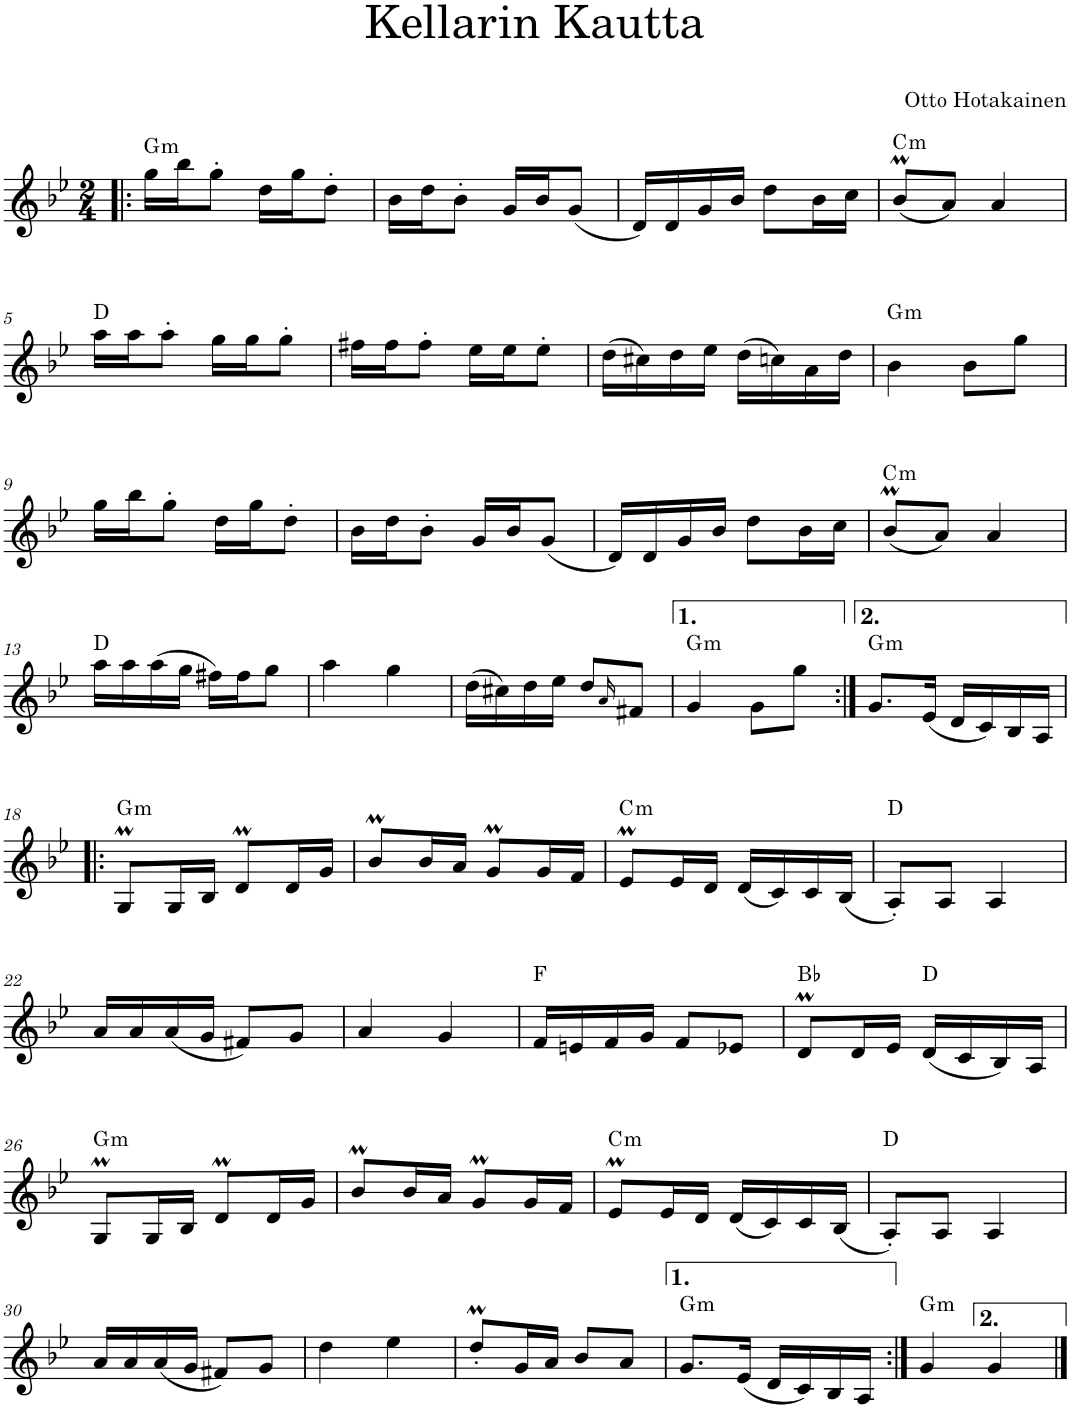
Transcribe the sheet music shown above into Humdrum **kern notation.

**kern	**harte
*part1	*part1
*staff1	*
*I"Piano	*
*I'Pno.	*
*clefG2	*
*k[b-e-]	*
*M2/4	*
=1!|:	=1!|:
!	!LO:H:kt=m
16gg\LL	G:min
16bb-\J	.
8gg'\J	.
16dd\LL	.
16gg\J	.
8dd'\J	.
=2	=2
16b-\LL	.
16dd\J	.
8b-'\J	.
16g/LL	.
16b-/J	.
(8g/J	.
=3	=3
16d/LL)	.
16d/	.
16g/	.
16b-/JJ	.
8dd\L	.
16b-\L	.
16cc\JJ	.
=4	=4
!	!LO:H:kt=m
(8b-M/L	C:min
8a/J)	.
4a/	.
!!LO:LB:g=z
=5	=5
16aa\LL	D:maj
16aa\J	.
8aa'\J	.
16gg\LL	.
16gg\J	.
8gg'\J	.
=6	=6
16ff#X\LL	.
16ff#\J	.
8ff#'\J	.
16ee-\LL	.
16ee-\J	.
8ee-'\J	.
=7	=7
(16dd\LL	.
16cc#X\)	.
16dd\	.
16ee-\JJ	.
(16dd\LL	.
16ccn\)	.
16a\	.
16dd\JJ	.
=8	=8
!	!LO:H:kt=m
4b-\	G:min
8b-\L	.
8gg\J	.
!!LO:LB:g=z
=9	=9
16gg\LL	.
16bb-\J	.
8gg'\J	.
16dd\LL	.
16gg\J	.
8dd'\J	.
=10	=10
16b-\LL	.
16dd\J	.
8b-'\J	.
16g/LL	.
16b-/J	.
(8g/J	.
=11	=11
16d/LL)	.
16d/	.
16g/	.
16b-/JJ	.
8dd\L	.
16b-\L	.
16cc\JJ	.
=12	=12
!	!LO:H:kt=m
(8b-M/L	C:min
8a/J)	.
4a/	.
!!LO:LB:g=z
=13	=13
16aa\LL	D:maj
16aa\	.
(16aa\	.
16gg\JJ	.
16ff#X\LL)	.
16ff#\J	.
8gg\J	.
=14	=14
4aa\	.
4gg\	.
=15	=15
(16dd\LL	.
16cc#X\)	.
16dd\	.
16ee-\JJ	.
8dd/L	.
16qa/	.
8f#X/J	.
=16	=16
!	!LO:H:kt=m
4g/	G:min
8g\L	.
8gg\J	.
=17:|!	=17:|!
!	!LO:H:kt=m
8.g/L	G:min
(16e-/Jk	.
16d/LL	.
16c/)	.
16B-/	.
16A/JJ	.
!!LO:LB:g=z
=18!|:	=18!|:
!	!LO:H:kt=m
8GM/L	G:min
16G/L	.
16B-/JJ	.
8dm/L	.
16d/L	.
16g/JJ	.
=19	=19
8b-M/L	.
16b-/L	.
16a/JJ	.
8gM/L	.
16g/L	.
16f/JJ	.
=20	=20
!	!LO:H:kt=m
8e-M/L	C:min
16e-/L	.
16d/JJ	.
(16d/LL	.
16c/)	.
16c/	.
(16B-/JJ	.
=21	=21
8A'/L)	D:maj
8A/J	.
4A/	.
!!LO:LB:g=z
=22	=22
16a/LL	.
16a/	.
(16a/	.
16g/JJ	.
8f#X/L)	.
8g/J	.
=23	=23
4a/	.
4g/	.
=24	=24
16f/LL	F:maj
16en/	.
16f/	.
16g/JJ	.
8f/L	.
8e-X/J	.
=25	=25
8dm/L	Bb:maj
16d/L	.
16e-/JJ	.
(16d/LL	D:maj
16c/	.
16B-/)	.
16A/JJ	.
!!LO:LB:g=z
=26	=26
!	!LO:H:kt=m
8GM/L	G:min
16G/L	.
16B-/JJ	.
8dm/L	.
16d/L	.
16g/JJ	.
=27	=27
8b-M/L	.
16b-/L	.
16a/JJ	.
8gM/L	.
16g/L	.
16f/JJ	.
=28	=28
!	!LO:H:kt=m
8e-M/L	C:min
16e-/L	.
16d/JJ	.
(16d/LL	.
16c/)	.
16c/	.
(16B-/JJ	.
=29	=29
8A'/L)	D:maj
8A/J	.
4A/	.
!!LO:LB:g=z
=30	=30
16a/LL	.
16a/	.
(16a/	.
16g/JJ	.
8f#X/L)	.
8g/J	.
=31	=31
4dd\	.
4ee-\	.
=32	=32
8ddm'/L	.
16g/L	.
16a/JJ	.
8b-/L	.
8a/J	.
=33	=33
!	!LO:H:kt=m
8.g/L	G:min
(16e-/Jk	.
16d/LL	.
16c/)	.
16B-/	.
16A/JJ	.
=34:|!	=34:|!
!	!LO:H:kt=m
4g/	G:min
4g/	.
==	==
*-	*-
